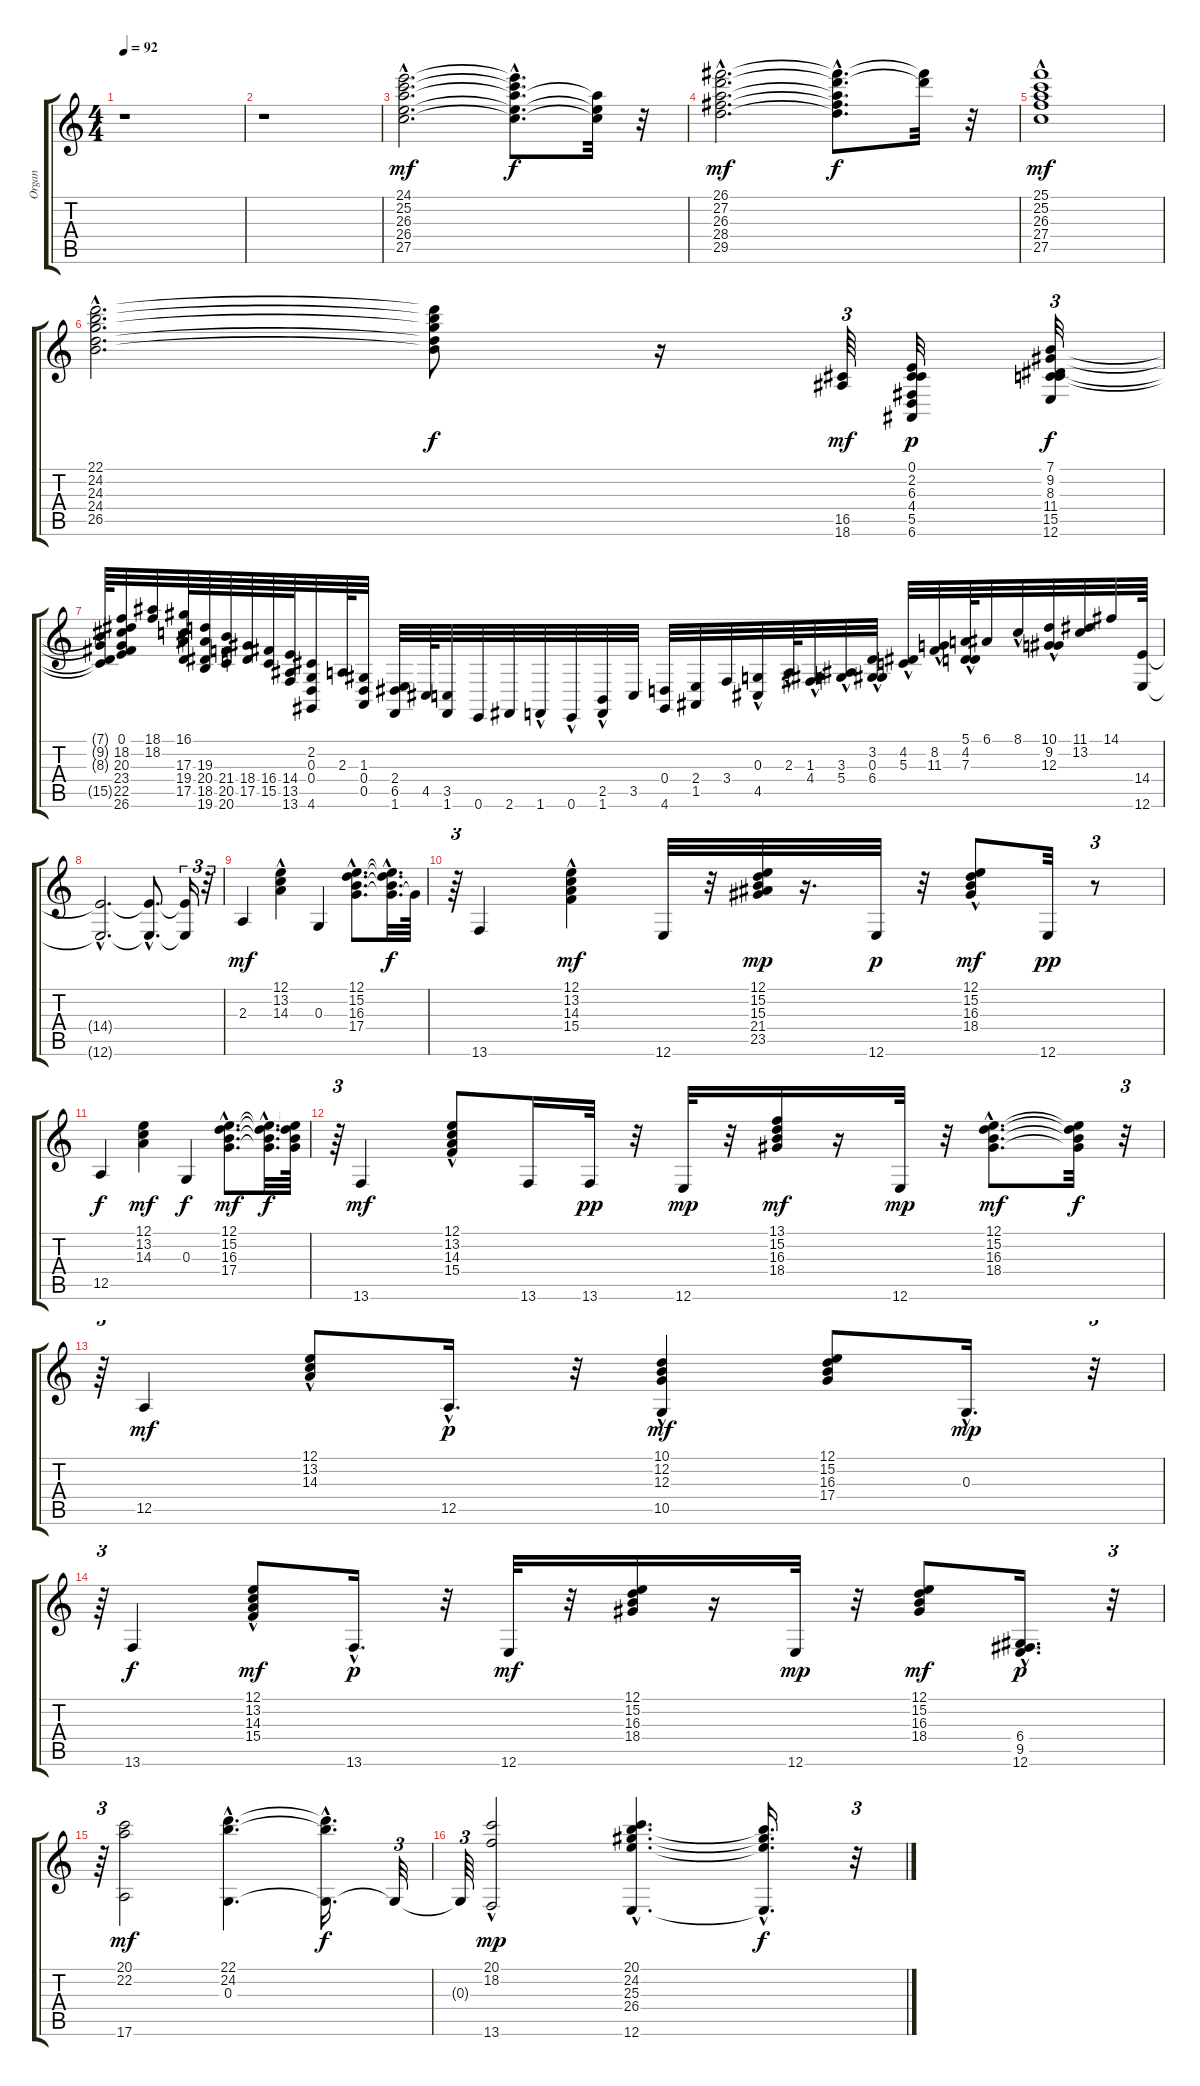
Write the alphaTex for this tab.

\track ("Organ " "Organ ") {instrument rockorgan}
\staff {score tabs}
\tuning (E4 B3 G3 D3 A2 E2) {hide}
\ts (4 4)
\tempo 92
\clef g2
\ks c
r.1{dy mf instrument rockorgan} |
r.1 |
(24.1{hac} 25.2{hac} 26.3{hac} 26.4{hac} 27.5{hac}).2{d} (24.1{t} 25.2{t} 26.3{hac t} 26.4{hac t} 27.5{hac t}).8{d dy f} (26.3{t} 26.4{t} 27.5{t}).32 r.32 |
(26.1{hac} 27.2{hac} 26.3{hac} 28.4{hac} 29.5{hac}).2{d dy mf} (26.1{hac t} 27.2{hac t} 26.3{hac t} 28.4{hac t} 29.5{hac t}).8{d dy f} (26.1{t} 27.2{t}).32 r.32 |
(25.1 25.2{hac} 26.3{hac} 27.4{hac} 27.5{hac}).1{dy mf} |
(22.1{hac} 24.2{hac} 24.3{hac} 24.4{hac} 26.5{hac}).2{d} (22.1{t} 24.2{t} 24.3{t} 24.4{t} 26.5{t}).8{dy f} r.16 (16.5 18.6).64{tu (3 2) dy mf} (0.1 2.2 6.3 4.4 5.5 6.6).32{dy p} (7.1 9.2 8.3 11.4 15.5 12.6).32{tu (3 2) dy f} |
(7.1{t} 9.2{t} 8.3{t} 15.5{t}).64 (0.1 18.2 20.3 23.4 22.5 26.6).32 (18.1 18.2).32 (16.1 17.3 19.4 17.5).64 (19.3 20.4 18.5 19.6).64 (21.4 20.5 20.6).64 (18.4 17.5).64 (16.4 15.5).64 (14.4 13.5 13.6).64 (2.2 0.3 0.4 4.6).32 2.3.64 (1.3 0.4 0.5).32 (2.4 6.5 1.6).32 4.5.64 (3.5 1.6).32 0.6.32 2.6.32 1.6{hac}.32 0.6{hac}.32 (2.5{hac} 1.6{hac}).32 3.5.32 (0.4 4.6).32 (2.4 1.5).32 3.4.32 (0.3 4.5{hac}).32 2.3{hac}.64 (1.3{hac} 4.4{hac}).32 (3.3 5.4{hac}).32 (3.2 0.3{hac} 6.4).32 (4.2 5.3{hac}).32 (8.2{hac} 11.3).32 (5.1{hac} 4.2 7.3{hac}).64 6.1.32 8.1{hac}.32 (10.1{hac} 9.2 12.3{hac}).32 (11.1 13.2).32 14.1.32 (14.4 12.6).64 |
(14.4{hac t} 12.6{hac t}).2{d} (14.4{hac t} 12.6{hac t}).8{d} (14.4{t} 12.6{t}).16{tu (3 2)} r.32{tu (3 2)} |
2.3.4{dy mf} (12.1 13.2 14.3{hac}).4 0.3.4 (12.1{hac} 15.2{hac} 16.3{hac} 17.4{hac}).8{d} (12.1{t} 15.2{t} 16.3{t} 17.4{hac t}).32{d dy f} 17.4{t}.64 |
r.64{tu (3 2)} 13.6.4 (12.1 13.2 14.3{hac} 15.4{hac}).4{dy mf} 12.6.32 r.32 (12.1 15.2 15.3 21.4 23.5).32{dy mp} r.16{d} 12.6.32{dy p} r.32 (12.1{hac} 15.2{hac} 16.3{hac} 18.4{hac}).8{dy mf} 12.6.32{dy pp} r.8{tu (3 2)} |
12.5.4{dy f} (12.1 13.2 14.3).4{dy mf} 0.3.4{dy f} (12.1{hac} 15.2{hac} 16.3{hac} 17.4{hac}).8{d dy mf} (12.1{hac t} 15.2{hac t} 16.3{hac t} 17.4{hac t}).32{d dy f} (12.1{t} 15.2{t} 16.3{t} 17.4{t}).64 |
r.64{tu (3 2)} 13.6.4{dy mf} (12.1 13.2{hac} 14.3{hac} 15.4{hac}).8 13.6.16 13.6.32{dy pp} r.32 12.6.32{dy mp} r.32 (13.1 15.2 16.3 18.4).16{dy mf} r.16 12.6.32{dy mp} r.32 (12.1{hac} 15.2{hac} 16.3{hac} 18.4{hac}).8{d dy mf} (12.1{t} 15.2{t} 16.3{t} 18.4{t}).32{dy f} r.32{tu (3 2)} |
r.64{tu (3 2)} 12.5.4{dy mf} (12.1{hac} 13.2 14.3{hac}).8 12.5{hac}.16{d dy p} r.32 (10.1{hac} 12.2{hac} 12.3{hac} 10.5).4{dy mf} (12.1 15.2 16.3 17.4).8 0.3{hac}.16{d dy mp} r.32{tu (3 2)} |
r.64{tu (3 2)} 13.6.4{dy f} (12.1 13.2{hac} 14.3{hac} 15.4{hac}).8{dy mf} 13.6{hac}.16{d dy p} r.32 12.6.32{dy mf} r.32 (12.1 15.2 16.3 18.4).16 r.16 12.6.32{dy mp} r.32 (12.1 15.2 16.3 18.4).8{dy mf} (6.4{hac} 9.5 12.6{hac}).16{d dy p} r.32{tu (3 2)} |
r.64{tu (3 2)} (20.1 22.2 17.6).2{dy mf} (22.1{hac} 24.2{hac} 0.3{hac}).4{d} (22.1{hac t} 24.2{hac t} 0.3{hac t}).16{d dy f} 0.3{t}.32{tu (3 2)} |
0.3{t}.64{tu (3 2)} (20.1{hac} 18.2{hac} 13.6).2{dy mp} (20.1 24.2{hac} 25.3{hac} 26.4{hac} 12.6{hac}).4{d} (24.2{hac t} 25.3{hac t} 26.4{hac t} 12.6{hac t}).16{d dy f} r.32{tu (3 2)}
